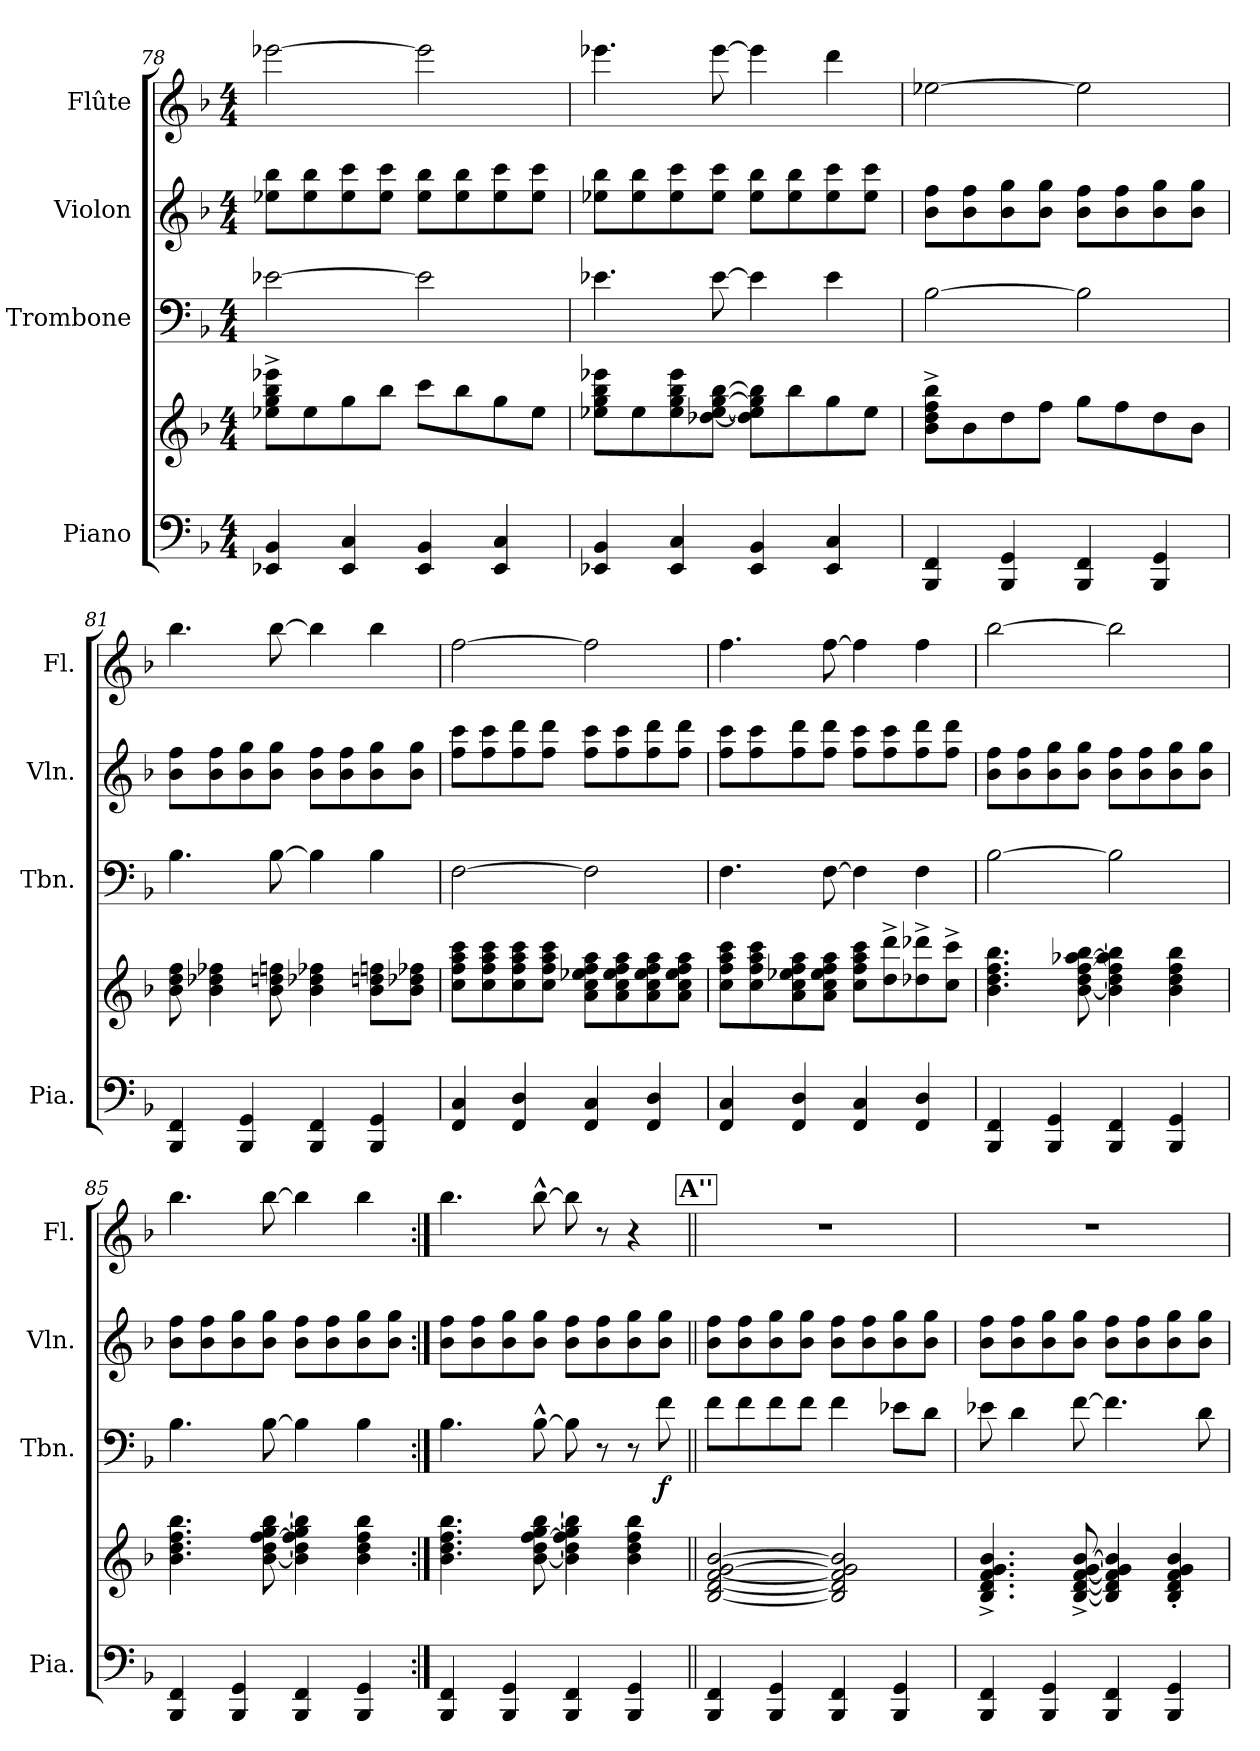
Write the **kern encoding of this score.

**kern	**kern	**kern	**dynam	**kern	**kern
*part4	*part4	*part3	*part3	*part2	*part1
*staff5	*staff4	*staff3	*staff3	*staff2	*staff1
*I"Piano	*	*I"Trombone	*	*I"Violon	*I"Flûte
*I'Pia.	*	*I'Tbn.	*	*I'Vln.	*I'Fl.
*clefF4	*clefG2	*clefF4	*	*clefG2	*clefG2
*k[b-]	*k[b-]	*k[b-]	*	*k[b-]	*k[b-]
*M4/4	*M4/4	*M4/4	*	*M4/4	*M4/4
=78	=78	=78	=78	=78	=78
4EE-X/ 4BB-/	8ee-X\^ 8gg\^ 8bb-\^ 8eee-X\^L	[2e-X\	.	8ee-X\ 8bb-\L	[2eee-X\
.	8ee-\	.	.	8ee-\ 8bb-\	.
4EE-/ 4C/	8gg\	.	.	8ee-\ 8ccc\	.
.	8bb-\J	.	.	8ee-\ 8ccc\J	.
4EE-/ 4BB-/	8ccc\L	2e-\]	.	8ee-\ 8bb-\L	2eee-\]
.	8bb-\	.	.	8ee-\ 8bb-\	.
4EE-/ 4C/	8gg\	.	.	8ee-\ 8ccc\	.
.	8ee-\J	.	.	8ee-\ 8ccc\J	.
!!LO:LB:g=z
=79	=79	=79	=79	=79	=79
4EE-X/ 4BB-/	8ee-X\ 8gg\ 8bb-\ 8eee-X\L	4.e-X\	.	8ee-X\ 8bb-\L	4.eee-X\
.	8ee-\	.	.	8ee-\ 8bb-\	.
4EE-/ 4C/	8ee-\ 8gg\ 8bb-\ 8eee-\	.	.	8ee-\ 8ccc\	.
.	[8dd-X\ [8ee-\ [8gg\ [8bb-\J	[8e-\	.	8ee-\ 8ccc\J	[8eee-\
4EE-/ 4BB-/	8dd-\] 8ee-\] 8gg\] 8bb-\]L	4e-\]	.	8ee-\ 8bb-\L	4eee-\]
.	8bb-\	.	.	8ee-\ 8bb-\	.
4EE-/ 4C/	8gg\	4e-\	.	8ee-\ 8ccc\	4ddd\
.	8ee-\J	.	.	8ee-\ 8ccc\J	.
=80	=80	=80	=80	=80	=80
4BBB-/ 4FF/	8b-\^ 8dd\^ 8ff\^ 8bb-\^L	[2B-\	.	8b-\ 8ff\L	[2ee-X\
.	8b-\	.	.	8b-\ 8ff\	.
4BBB-/ 4GG/	8dd\	.	.	8b-\ 8gg\	.
.	8ff\J	.	.	8b-\ 8gg\J	.
4BBB-/ 4FF/	8gg\L	2B-\]	.	8b-\ 8ff\L	2ee-\]
.	8ff\	.	.	8b-\ 8ff\	.
4BBB-/ 4GG/	8dd\	.	.	8b-\ 8gg\	.
.	8b-\J	.	.	8b-\ 8gg\J	.
=81	=81	=81	=81	=81	=81
4BBB-/ 4FF/	8b-\ 8dd\ 8ff\	4.B-\	.	8b-\ 8ff\L	4.bb-\
.	4b-\ 4dd-X\ 4ff-X\	.	.	8b-\ 8ff\	.
4BBB-/ 4GG/	.	.	.	8b-\ 8gg\	.
.	8b-\ 8ddn\ 8ffn\	[8B-\	.	8b-\ 8gg\J	[8bb-\
4BBB-/ 4FF/	4b-\ 4dd-X\ 4ff-X\	4B-\]	.	8b-\ 8ff\L	4bb-\]
.	.	.	.	8b-\ 8ff\	.
4BBB-/ 4GG/	8b-\ 8ddn\ 8ffn\L	4B-\	.	8b-\ 8gg\	4bb-\
.	8b-\ 8dd-X\ 8ff-X\J	.	.	8b-\ 8gg\J	.
!!LO:PB:g=z
=82	=82	=82	=82	=82	=82
4FF/ 4C/	8cc\ 8ff\ 8aa\ 8ccc\L	[2F\	.	8ff\ 8ccc\L	[2ff\
.	8cc\ 8ff\ 8aa\ 8ccc\	.	.	8ff\ 8ccc\	.
4FF/ 4D/	8cc\ 8ff\ 8aa\ 8ccc\	.	.	8ff\ 8ddd\	.
.	8cc\ 8ff\ 8aa\ 8ccc\J	.	.	8ff\ 8ddd\J	.
4FF/ 4C/	8a\ 8cc\ 8ee-X\ 8ff\ 8aa\L	2F\]	.	8ff\ 8ccc\L	2ff\]
.	8a\ 8cc\ 8ee-\ 8ff\ 8aa\	.	.	8ff\ 8ccc\	.
4FF/ 4D/	8a\ 8cc\ 8ee-\ 8ff\ 8aa\	.	.	8ff\ 8ddd\	.
.	8a\ 8cc\ 8ee-\ 8ff\ 8aa\J	.	.	8ff\ 8ddd\J	.
=83	=83	=83	=83	=83	=83
4FF/ 4C/	8cc\ 8ff\ 8aa\ 8ccc\L	4.F\	.	8ff\ 8ccc\L	4.ff\
.	8cc\ 8ff\ 8aa\ 8ccc\	.	.	8ff\ 8ccc\	.
4FF/ 4D/	8a\ 8cc\ 8ee-X\ 8ff\ 8aa\	.	.	8ff\ 8ddd\	.
.	8a\ 8cc\ 8ee-\ 8ff\ 8aa\J	[8F\	.	8ff\ 8ddd\J	[8ff\
4FF/ 4C/	8cc\ 8ff\ 8aa\ 8ccc\L	4F\]	.	8ff\ 8ccc\L	4ff\]
.	8dd\^ 8ddd\^	.	.	8ff\ 8ccc\	.
4FF/ 4D/	8dd-X\^ 8ddd-X\^	4F\	.	8ff\ 8ddd\	4ff\
.	8cc\^ 8ccc\^J	.	.	8ff\ 8ddd\J	.
=84	=84	=84	=84	=84	=84
4BBB-/ 4FF/	4.b-\ 4.dd\ 4.ff\ 4.bb-\	[2B-\	.	8b-\ 8ff\L	[2bb-\
.	.	.	.	8b-\ 8ff\	.
4BBB-/ 4GG/	.	.	.	8b-\ 8gg\	.
.	[8b-\ [8dd\ [8ff\ [8aa-X\ [8bb-\	.	.	8b-\ 8gg\J	.
4BBB-/ 4FF/	4b-\] 4dd\] 4ff\] 4aa-\] 4bb-\]	2B-\]	.	8b-\ 8ff\L	2bb-\]
.	.	.	.	8b-\ 8ff\	.
4BBB-/ 4GG/	4b-\ 4dd\ 4ff\ 4bb-\	.	.	8b-\ 8gg\	.
.	.	.	.	8b-\ 8gg\J	.
!!LO:LB:g=z
=85	=85	=85	=85	=85	=85
4BBB-/ 4FF/	4.b-\ 4.dd\ 4.ff\ 4.bb-\	4.B-\	.	8b-\ 8ff\L	4.bb-\
.	.	.	.	8b-\ 8ff\	.
4BBB-/ 4GG/	.	.	.	8b-\ 8gg\	.
.	[8b-\ [8dd\ [8ff\ [8gg\ [8bb-\	[8B-\	.	8b-\ 8gg\J	[8bb-\
4BBB-/ 4FF/	4b-\] 4dd\] 4ff\] 4gg\] 4bb-\]	4B-\]	.	8b-\ 8ff\L	4bb-\]
.	.	.	.	8b-\ 8ff\	.
4BBB-/ 4GG/	4b-\ 4dd\ 4ff\ 4bb-\	4B-\	.	8b-\ 8gg\	4bb-\
.	.	.	.	8b-\ 8gg\J	.
=86:|!	=86:|!	=86:|!	=86:|!	=86:|!	=86:|!
4BBB-/ 4FF/	4.b-\ 4.dd\ 4.ff\ 4.bb-\	4.B-\	.	8b-\ 8ff\L	4.bb-\
.	.	.	.	8b-\ 8ff\	.
4BBB-/ 4GG/	.	.	.	8b-\ 8gg\	.
.	[8b-\ [8dd\ [8ff\ [8gg\ [8bb-\	[8B-^^\	.	8b-\ 8gg\J	[8bb-^^\
4BBB-/ 4FF/	4b-\] 4dd\] 4ff\] 4gg\] 4bb-\]	8B-\]	.	8b-\ 8ff\L	8bb-\]
.	.	8r	.	8b-\ 8ff\	8r
4BBB-/ 4GG/	4b-\ 4dd\ 4ff\ 4bb-\	8r	.	8b-\ 8gg\	4r
!	!	!	!LO:DY:b	!	!
.	.	8f\	f	8b-\ 8gg\J	.
!!LO:REH:place=s1:a:B:fs=14:t=A''
=87||	=87||	=87||	=87||	=87||	=87||
4BBB-/ 4FF/	[2B-/ [2d/ [2f/ [2g/ [2b-/	8f\L	.	8b-\ 8ff\L	1r
.	.	8f\	.	8b-\ 8ff\	.
4BBB-/ 4GG/	.	8f\	.	8b-\ 8gg\	.
.	.	8f\J	.	8b-\ 8gg\J	.
4BBB-/ 4FF/	2B-/] 2d/] 2f/] 2g/] 2b-/]	4f\	.	8b-\ 8ff\L	.
.	.	.	.	8b-\ 8ff\	.
4BBB-/ 4GG/	.	8e-X\L	.	8b-\ 8gg\	.
.	.	8d\J	.	8b-\ 8gg\J	.
=88	=88	=88	=88	=88	=88
4BBB-/ 4FF/	4.B-/^ 4.d/^ 4.f/^ 4.g/^ 4.b-/^	8e-X\	.	8b-\ 8ff\L	1r
.	.	4d\	.	8b-\ 8ff\	.
4BBB-/ 4GG/	.	.	.	8b-\ 8gg\	.
.	[8B-/^ [8d/^ [8f/^ [8g/^ [8b-/^	[8f\	.	8b-\ 8gg\J	.
4BBB-/ 4FF/	4B-/] 4d/] 4f/] 4g/] 4b-/]	4.f\]	.	8b-\ 8ff\L	.
.	.	.	.	8b-\ 8ff\	.
4BBB-/ 4GG/	4B-/' 4d/' 4f/' 4g/' 4b-/'	.	.	8b-\ 8gg\	.
.	.	8d\	.	8b-\ 8gg\J	.
=	=	=	=	=	=
*-	*-	*-	*-	*-	*-
